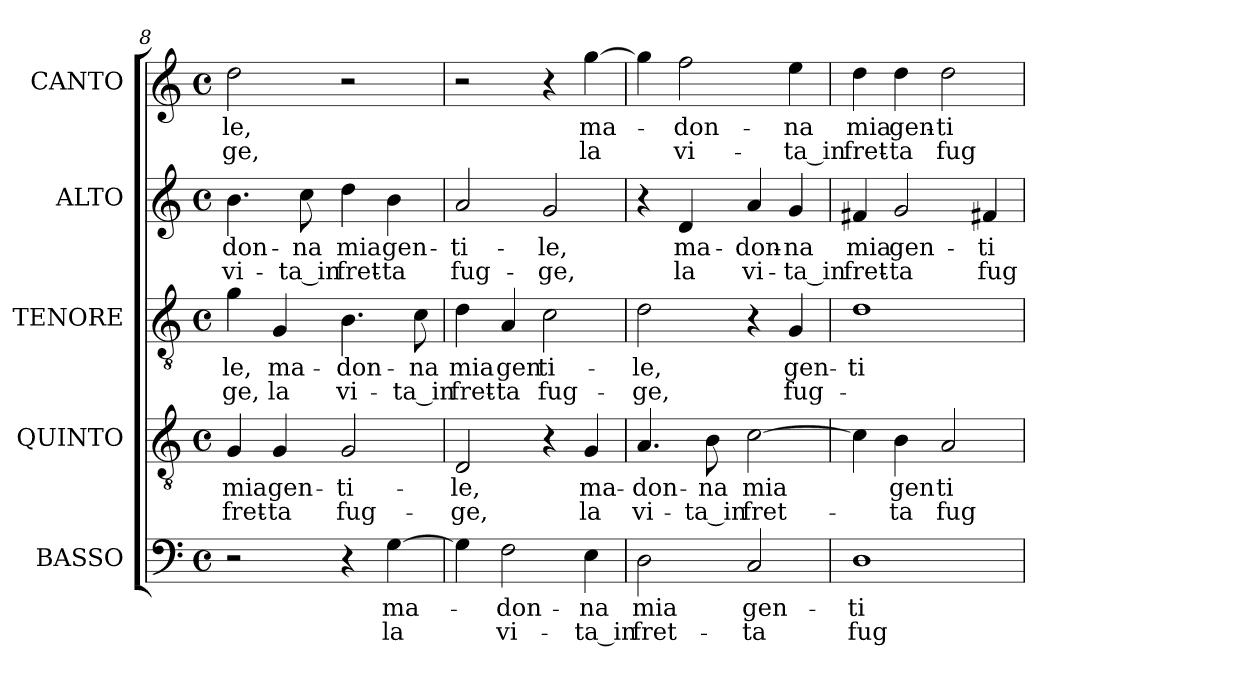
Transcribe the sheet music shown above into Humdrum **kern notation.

**kern	**text	**text	**kern	**text	**text	**kern	**text	**text	**kern	**text	**text	**kern	**text	**text
*part5	*part5	*part5	*part4	*part4	*part4	*part3	*part3	*part3	*part2	*part2	*part2	*part1	*part1	*part1
*staff5	*staff5	*staff5	*staff4	*staff4	*staff4	*staff3	*staff3	*staff3	*staff2	*staff2	*staff2	*staff1	*staff1	*staff1
*I"BASSO	*	*	*I"QUINTO	*	*	*I"TENORE	*	*	*I"ALTO	*	*	*I"CANTO	*	*
*I'B	*	*	*I'T	*	*	*	*	*	*	*	*	*	*	*
*clefF4	*	*	*clefGv2	*	*	*clefGv2	*	*	*clefG2	*	*	*clefG2	*	*
*	*	*	*ITrd7c12	*	*	*ITrd7c12	*	*	*	*	*	*	*	*
*k[]	*	*	*k[]	*	*	*k[]	*	*	*k[]	*	*	*k[]	*	*
*C:	*	*	*C:	*	*	*C:	*	*	*C:	*	*	*C:	*	*
*M4/4	*	*	*M4/4	*	*	*M4/4	*	*	*M4/4	*	*	*M4/4	*	*
*met(c)	*	*	*met(c)	*	*	*met(c)	*	*	*met(c)	*	*	*met(c)	*	*
=8	=8	=8	=8	=8	=8	=8	=8	=8	=8	=8	=8	=8	=8	=8
!	!	!	!	!LO:LY:b:color=#000000	!LO:LY:b:color=#000000	!	!	!	!	!	!	!	!	!
!	!	!	!	!	!	!	!LO:LY:b:color=#000000	!LO:LY:b:color=#000000	!	!	!	!	!	!
!	!	!	!	!	!	!	!	!	!	!LO:LY:b:color=#000000	!LO:LY:b:color=#000000	!	!	!
!	!	!	!	!	!	!	!	!	!	!	!	!	!LO:LY:b:color=#000000	!LO:LY:b:color=#000000
2r	.	.	4GGi/	mia	fret-	4Gi\	-le,	-ge,	4.bi\	-don-	vi-	2ddi\	-le,	-ge,
!	!	!	!	!LO:LY:b:color=#000000	!LO:LY:b:color=#000000	!	!	!	!	!	!	!	!	!
!	!	!	!	!	!	!	!LO:LY:b:color=#000000	!LO:LY:b:color=#000000	!	!	!	!	!	!
.	.	.	4GGi/	gen-	-ta	4GGi/	ma-	la	.	.	.	.	.	.
!	!	!	!	!	!	!	!	!	!	!LO:LY:b:color=#000000	!LO:LY:b:color=#000000	!	!	!
.	.	.	.	.	.	.	.	.	8cci\	-na	-ta_in	.	.	.
!	!	!	!	!LO:LY:b:color=#000000	!LO:LY:b:color=#000000	!	!	!	!	!	!	!	!	!
!	!	!	!	!	!	!	!LO:LY:b:color=#000000	!LO:LY:b:color=#000000	!	!	!	!	!	!
!	!	!	!	!	!	!	!	!	!	!LO:LY:b:color=#000000	!LO:LY:b:color=#000000	!	!	!
4r	.	.	2GGi/	-ti-	fug-	4.BBi\	-don-	vi-	4ddi\	mia	fret-	2r	.	.
!	!LO:LY:b:color=#000000	!LO:LY:b:color=#000000	!	!	!	!	!	!	!	!	!	!	!	!
!	!	!	!	!	!	!	!	!	!	!LO:LY:b:color=#000000	!LO:LY:b:color=#000000	!	!	!
[>4Gi\	ma-	la	.	.	.	.	.	.	4bi\	gen-	-ta	.	.	.
!	!	!	!	!	!	!	!LO:LY:b:color=#000000	!LO:LY:b:color=#000000	!	!	!	!	!	!
.	.	.	.	.	.	8Ci\	-na	-ta_in	.	.	.	.	.	.
=9	=9	=9	=9	=9	=9	=9	=9	=9	=9	=9	=9	=9	=9	=9
!	!	!	!	!LO:LY:b:color=#000000	!LO:LY:b:color=#000000	!	!	!	!	!	!	!	!	!
!	!	!	!	!	!	!	!LO:LY:b:color=#000000	!LO:LY:b:color=#000000	!	!	!	!	!	!
!	!	!	!	!	!	!	!	!	!	!LO:LY:b:color=#000000	!LO:LY:b:color=#000000	!	!	!
4Gi\]	.	.	2DDi/	-le,	-ge,	4Di\	mia	fret-	2ai/	-ti-	fug-	2r	.	.
!	!LO:LY:b:color=#000000	!LO:LY:b:color=#000000	!	!	!	!	!	!	!	!	!	!	!	!
!	!	!	!	!	!	!	!LO:LY:b:color=#000000	!LO:LY:b:color=#000000	!	!	!	!	!	!
2Fi\	-don-	vi-	.	.	.	4AAi/	gen	-ta	.	.	.	.	.	.
!	!	!	!	!	!	!	!LO:LY:b:color=#000000	!LO:LY:b:color=#000000	!	!	!	!	!	!
!	!	!	!	!	!	!	!	!	!	!LO:LY:b:color=#000000	!LO:LY:b:color=#000000	!	!	!
.	.	.	4r	.	.	2Ci\	ti-	fug-	2gi/	-le,	-ge,	4r	.	.
!	!LO:LY:b:color=#000000	!LO:LY:b:color=#000000	!	!	!	!	!	!	!	!	!	!	!	!
!	!	!	!	!LO:LY:b:color=#000000	!LO:LY:b:color=#000000	!	!	!	!	!	!	!	!	!
!	!	!	!	!	!	!	!	!	!	!	!	!	!LO:LY:b:color=#000000	!LO:LY:b:color=#000000
4Ei\	-na	-ta_in	4GGi/	ma-	la	.	.	.	.	.	.	[>4ggi\	ma-	la
=10	=10	=10	=10	=10	=10	=10	=10	=10	=10	=10	=10	=10	=10	=10
!	!LO:LY:b:color=#000000	!LO:LY:b:color=#000000	!	!	!	!	!	!	!	!	!	!	!	!
!	!	!	!	!LO:LY:b:color=#000000	!LO:LY:b:color=#000000	!	!	!	!	!	!	!	!	!
!	!	!	!	!	!	!	!LO:LY:b:color=#000000	!LO:LY:b:color=#000000	!	!	!	!	!	!
2Di\	mia	fret-	4.AAi/	-don-	vi-	2Di\	-le,	-ge,	4r	.	.	4ggi\]	.	.
!	!	!	!	!	!	!	!	!	!	!LO:LY:b:color=#000000	!LO:LY:b:color=#000000	!	!	!
!	!	!	!	!	!	!	!	!	!	!	!	!	!LO:LY:b:color=#000000	!LO:LY:b:color=#000000
.	.	.	.	.	.	.	.	.	4di/	ma-	la	2ffi\	-don-	vi-
!	!	!	!	!LO:LY:b:color=#000000	!LO:LY:b:color=#000000	!	!	!	!	!	!	!	!	!
.	.	.	8BBi\	-na	-ta_in	.	.	.	.	.	.	.	.	.
!	!LO:LY:b:color=#000000	!LO:LY:b:color=#000000	!	!	!	!	!	!	!	!	!	!	!	!
!	!	!	!	!LO:LY:b:color=#000000	!LO:LY:b:color=#000000	!	!	!	!	!	!	!	!	!
!	!	!	!	!	!	!	!	!	!	!LO:LY:b:color=#000000	!LO:LY:b:color=#000000	!	!	!
2Ci/	gen-	-ta	[>2Ci\	mia	fret-	4r	.	.	4ai/	-don-	vi-	.	.	.
!	!	!	!	!	!	!	!LO:LY:b:color=#000000	!LO:LY:b:color=#000000	!	!	!	!	!	!
!	!	!	!	!	!	!	!	!	!	!LO:LY:b:color=#000000	!LO:LY:b:color=#000000	!	!	!
!	!	!	!	!	!	!	!	!	!	!	!	!	!LO:LY:b:color=#000000	!LO:LY:b:color=#000000
.	.	.	.	.	.	4GGi/	gen-	fug-	4gi/	-na	-ta_in	4eei\	-na	-ta_in
!!LO:PB:g=z
=11	=11	=11	=11	=11	=11	=11	=11	=11	=11	=11	=11	=11	=11	=11
!	!LO:LY:b:color=#000000	!LO:LY:b:color=#000000	!	!	!	!	!	!	!	!	!	!	!	!
!	!	!	!	!	!	!	!LO:LY:b:color=#000000	!	!	!	!	!	!	!
!	!	!	!	!	!	!	!	!	!	!LO:LY:b:color=#000000	!LO:LY:b:color=#000000	!	!	!
!	!	!	!	!	!	!	!	!	!	!	!	!	!LO:LY:b:color=#000000	!LO:LY:b:color=#000000
1Di	-ti-	fug-	4Ci\]	.	.	1Di	-ti-	.	4f#Xi/	mia	fret-	4ddi\	mia	fret-
!	!	!	!	!LO:LY:b:color=#000000	!LO:LY:b:color=#000000	!	!	!	!	!	!	!	!	!
!	!	!	!	!	!	!	!	!	!	!LO:LY:b:color=#000000	!LO:LY:b:color=#000000	!	!	!
!	!	!	!	!	!	!	!	!	!	!	!	!	!LO:LY:b:color=#000000	!LO:LY:b:color=#000000
.	.	.	4BBi\	gen	-ta	.	.	.	2gi/	gen-	-ta	4ddi\	gen-	-ta
!	!	!	!	!LO:LY:b:color=#000000	!LO:LY:b:color=#000000	!	!	!	!	!	!	!	!	!
!	!	!	!	!	!	!	!	!	!	!	!	!	!LO:LY:b:color=#000000	!LO:LY:b:color=#000000
.	.	.	2AAi/	ti-	fug-	.	.	.	.	.	.	2ddi\	-ti-	fug-
!	!	!	!	!	!	!	!	!	!	!LO:LY:b:color=#000000	!LO:LY:b:color=#000000	!	!	!
.	.	.	.	.	.	.	.	.	4f#Xi/	-ti-	fug-	.	.	.
=	=	=	=	=	=	=	=	=	=	=	=	=	=	=
*-	*-	*-	*-	*-	*-	*-	*-	*-	*-	*-	*-	*-	*-	*-
